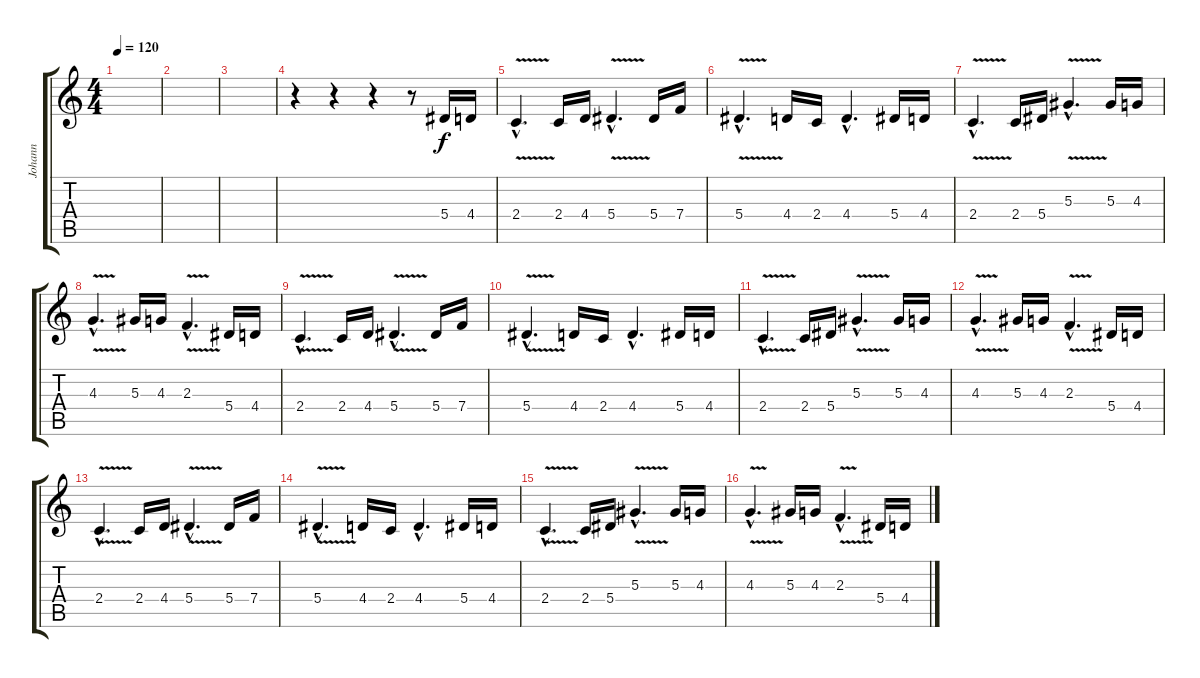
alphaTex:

\track ("Johann" "Johann") {instrument distortionguitar}
\staff {score tabs}
\tuning (C4 G3 Eb3 Bb2 F2 C2) {hide}
\ts (4 4)
\tempo 120
\tempo 90
\tempo 120
\clef g2
\ks c
|
|
|
r.4 r.4 r.4 r.8 5.4.16 4.4.16 |
2.4{v hac}.4{d} 2.4.16 4.4.16 5.4{v hac}.4{d} 5.4.16 7.4.16 |
5.4{v hac}.4{d} 4.4.16 2.4.16 4.4{hac}.4{d} 5.4.16 4.4.16 |
2.4{v hac}.4{d} 2.4.16 5.4.16 5.3{v hac}.4{d} 5.3.16 4.3.16 |
4.3{v hac}.4{d} 5.3.16 4.3.16 2.3{v hac}.4{d} 5.4.16 4.4.16 |
2.4{v hac}.4{d} 2.4.16 4.4.16 5.4{v hac}.4{d} 5.4.16 7.4.16 |
5.4{v hac}.4{d} 4.4.16 2.4.16 4.4{hac}.4{d} 5.4.16 4.4.16 |
2.4{v hac}.4{d} 2.4.16 5.4.16 5.3{v hac}.4{d} 5.3.16 4.3.16 |
4.3{v hac}.4{d} 5.3.16 4.3.16 2.3{v hac}.4{d} 5.4.16 4.4.16 |
2.4{v hac}.4{d} 2.4.16 4.4.16 5.4{v hac}.4{d} 5.4.16 7.4.16 |
5.4{v hac}.4{d} 4.4.16 2.4.16 4.4{hac}.4{d} 5.4.16 4.4.16 |
2.4{v hac}.4{d} 2.4.16 5.4.16 5.3{v hac}.4{d} 5.3.16 4.3.16 |
4.3{v hac}.4{d} 5.3.16 4.3.16 2.3{v hac}.4{d} 5.4.16 4.4.16
